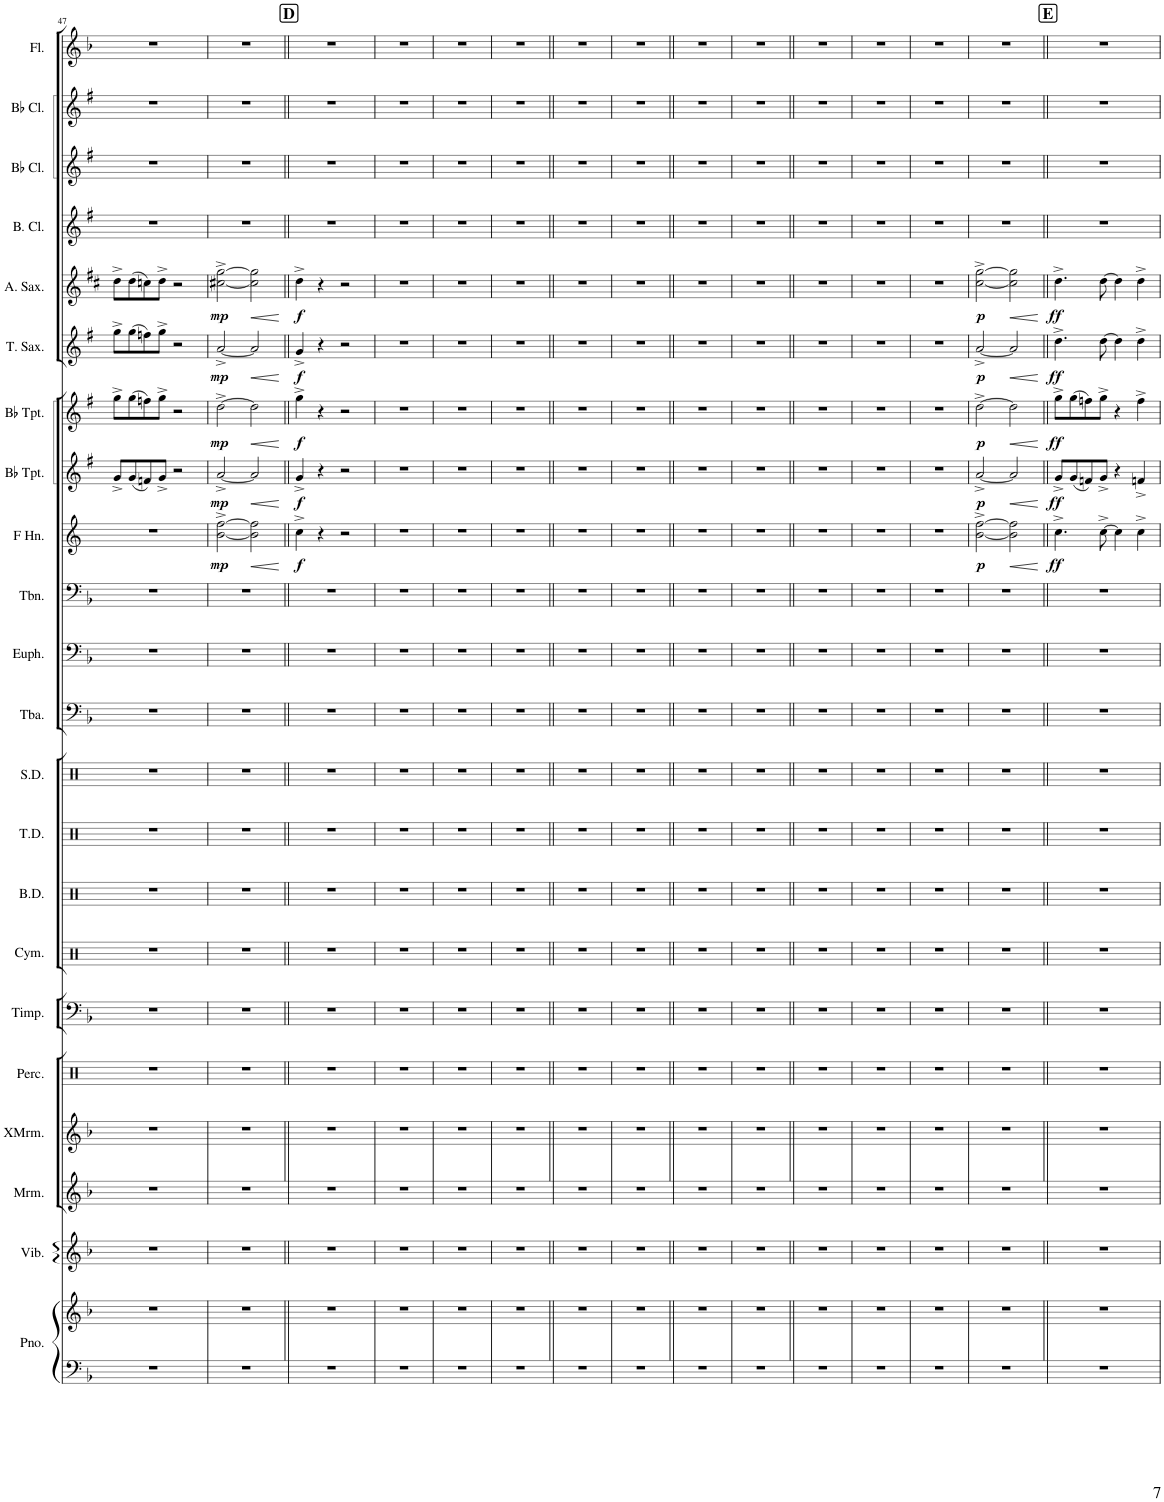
**kern	**kern	**kern	**kern	**kern	**kern	**kern	**kern	**kern	**kern	**kern	**kern	**kern	**kern	**kern	**dynam	**kern	**dynam	**kern	**dynam	**kern	**dynam	**kern	**dynam	**kern	**kern	**kern	**kern
*part22	*part22	*part21	*part20	*part19	*part18	*part17	*part16	*part15	*part14	*part13	*part12	*part11	*part10	*part9	*part9	*part8	*part8	*part7	*part7	*part6	*part6	*part5	*part5	*part4	*part3	*part2	*part1
*staff23	*staff22	*staff21	*staff20	*staff19	*staff18	*staff17	*staff16	*staff15	*staff14	*staff13	*staff12	*staff11	*staff10	*staff9	*staff9	*staff8	*staff8	*staff7	*staff7	*staff6	*staff6	*staff5	*staff5	*staff4	*staff3	*staff2	*staff1
*I"Piano	*	*I"Vibraphone	*I"Marimba	*I"Xylomarimba	*I"Percussion	*I"Timpani	*I"Cymbals	*I"Bass Drums	*I"Tenor Drums	*I"Snare Drum	*I"Tuba	*I"Euphonium	*I"Trombone	*I"Horn in F	*	*I"Bb Trumpet	*	*I"Bb Trumpet	*	*I"Tenor Saxophone	*	*I"Alto Saxophone	*	*I"Bass Clarinet	*I"Bb Clarinet	*I"Bb Clarinet	*I"Flute
*I'Pno.	*	*I'Vib.	*I'Mrm.	*I'XMrm.	*I'Perc.	*I'Timp.	*I'Cym.	*I'B.D.	*I'T.D.	*I'S.D.	*I'Tba.	*I'Euph.	*I'Tbn.	*	*	*I'Bb Tpt.	*	*I'Bb Tpt.	*	*I'T. Sax.	*	*I'A. Sax.	*	*I'B. Cl.	*I'Bb Cl.	*I'Bb Cl.	*I'Fl.
!!LO:PB:g=z
*clefF4	*clefG2	*clefG2	*clefG2	*clefG2	*clefX	*clefF4	*clefX	*clefX	*clefX	*clefX	*clefF4	*clefF4	*clefF4	*clefG2	*	*clefG2	*	*clefG2	*	*clefG2	*	*clefG2	*	*clefG2	*clefG2	*clefG2	*clefG2
*	*	*	*	*	*	*	*	*	*	*	*	*	*	*Trd4c7	*	*Trd1c2	*	*Trd1c2	*	*Trd8c14	*	*Trd5c9	*	*Trd8c14	*Trd1c2	*Trd1c2	*
*k[b-]	*k[b-]	*k[b-]	*k[b-]	*k[b-]	*k[]	*k[b-]	*k[]	*k[]	*k[]	*k[]	*k[b-]	*k[b-]	*k[b-]	*k[]	*	*k[f#]	*	*k[f#]	*	*k[f#]	*	*k[f#c#]	*	*k[f#]	*k[f#]	*k[f#]	*k[b-]
*M4/4	*M4/4	*M4/4	*M4/4	*M4/4	*M4/4	*M4/4	*M4/4	*M4/4	*M4/4	*M4/4	*M4/4	*M4/4	*M4/4	*M4/4	*	*M4/4	*	*M4/4	*	*M4/4	*	*M4/4	*	*M4/4	*M4/4	*M4/4	*M4/4
=47	=47	=47	=47	=47	=47	=47	=47	=47	=47	=47	=47	=47	=47	=47	=47	=47	=47	=47	=47	=47	=47	=47	=47	=47	=47	=47	=47
1r	1r	1r	1r	1r	1r	1r	1r	1r	1r	1r	1r	1r	1r	1r	.	8g^/L	.	8gg^\L	.	8gg^\L	.	8dd^\L	.	1r	1r	1r	1r
.	.	.	.	.	.	.	.	.	.	.	.	.	.	.	.	(8g/	.	(8gg\	.	(8gg\	.	(8dd\	.	.	.	.	.
.	.	.	.	.	.	.	.	.	.	.	.	.	.	.	.	8fn/)	.	8ffn\)	.	8ffn\)	.	8ccn\)	.	.	.	.	.
.	.	.	.	.	.	.	.	.	.	.	.	.	.	.	.	8g^/J	.	8gg^\J	.	8gg^\J	.	8dd^\J	.	.	.	.	.
.	.	.	.	.	.	.	.	.	.	.	.	.	.	.	.	2r	.	2r	.	2r	.	2r	.	.	.	.	.
=48	=48	=48	=48	=48	=48	=48	=48	=48	=48	=48	=48	=48	=48	=48	=48	=48	=48	=48	=48	=48	=48	=48	=48	=48	=48	=48	=48
!	!	!	!	!	!	!	!	!	!	!	!	!	!	!	!LO:DY:b	!	!LO:DY:b	!	!LO:DY:b	!	!LO:DY:b	!	!LO:DY:b	!	!	!	!
1r	1r	1r	1r	1r	1r	1r	1r	1r	1r	1r	1r	1r	1r	[2b\^ [2ff\^	mp	[2a^/	mp	[2dd^\	mp	[2a^/	mp	[2cc#X\^ [2gg\^	mp	1r	1r	1r	1r
!	!	!	!	!	!	!	!	!	!	!	!	!	!	!	!LO:HP:b	!	!LO:HP:b	!	!LO:HP:b	!	!LO:HP:b	!	!LO:HP:b	!	!	!	!
.	.	.	.	.	.	.	.	.	.	.	.	.	.	2b\] 2ff\]	<	2a/]	<	2dd\]	<	2a/]	<	2cc#\] 2gg\]	<	.	.	.	.
.	.	.	.	.	.	.	.	.	.	.	.	.	.	.	[	.	[	.	[	.	[	.	[	.	.	.	.
!!LO:REH:place=s1:a:B:cj:fs=14:t=D
=49||	=49||	=49||	=49||	=49||	=49||	=49||	=49||	=49||	=49||	=49||	=49||	=49||	=49||	=49||	=49||	=49||	=49||	=49||	=49||	=49||	=49||	=49||	=49||	=49||	=49||	=49||	=49||
!	!	!	!	!	!	!	!	!	!	!	!	!	!	!	!LO:DY:b	!	!LO:DY:b	!	!LO:DY:b	!	!LO:DY:b	!	!LO:DY:b	!	!	!	!
1r	1r	1r	1r	1r	1r	1r	1r	1r	1r	1r	1r	1r	1r	4cc^\	f	4g^/	f	4gg^\	f	4g^/	f	4dd^\	f	1r	1r	1r	1r
.	.	.	.	.	.	.	.	.	.	.	.	.	.	4r	.	4r	.	4r	.	4r	.	4r	.	.	.	.	.
.	.	.	.	.	.	.	.	.	.	.	.	.	.	2r	.	2r	.	2r	.	2r	.	2r	.	.	.	.	.
=50	=50	=50	=50	=50	=50	=50	=50	=50	=50	=50	=50	=50	=50	=50	=50	=50	=50	=50	=50	=50	=50	=50	=50	=50	=50	=50	=50
1r	1r	1r	1r	1r	1r	1r	1r	1r	1r	1r	1r	1r	1r	1r	.	1r	.	1r	.	1r	.	1r	.	1r	1r	1r	1r
=51	=51	=51	=51	=51	=51	=51	=51	=51	=51	=51	=51	=51	=51	=51	=51	=51	=51	=51	=51	=51	=51	=51	=51	=51	=51	=51	=51
1r	1r	1r	1r	1r	1r	1r	1r	1r	1r	1r	1r	1r	1r	1r	.	1r	.	1r	.	1r	.	1r	.	1r	1r	1r	1r
=52	=52	=52	=52	=52	=52	=52	=52	=52	=52	=52	=52	=52	=52	=52	=52	=52	=52	=52	=52	=52	=52	=52	=52	=52	=52	=52	=52
1r	1r	1r	1r	1r	1r	1r	1r	1r	1r	1r	1r	1r	1r	1r	.	1r	.	1r	.	1r	.	1r	.	1r	1r	1r	1r
=53||	=53||	=53||	=53||	=53||	=53||	=53||	=53||	=53||	=53||	=53||	=53||	=53||	=53||	=53||	=53||	=53||	=53||	=53||	=53||	=53||	=53||	=53||	=53||	=53||	=53||	=53||	=53||
1r	1r	1r	1r	1r	1r	1r	1r	1r	1r	1r	1r	1r	1r	1r	.	1r	.	1r	.	1r	.	1r	.	1r	1r	1r	1r
=54	=54	=54	=54	=54	=54	=54	=54	=54	=54	=54	=54	=54	=54	=54	=54	=54	=54	=54	=54	=54	=54	=54	=54	=54	=54	=54	=54
1r	1r	1r	1r	1r	1r	1r	1r	1r	1r	1r	1r	1r	1r	1r	.	1r	.	1r	.	1r	.	1r	.	1r	1r	1r	1r
=55||	=55||	=55||	=55||	=55||	=55||	=55||	=55||	=55||	=55||	=55||	=55||	=55||	=55||	=55||	=55||	=55||	=55||	=55||	=55||	=55||	=55||	=55||	=55||	=55||	=55||	=55||	=55||
1r	1r	1r	1r	1r	1r	1r	1r	1r	1r	1r	1r	1r	1r	1r	.	1r	.	1r	.	1r	.	1r	.	1r	1r	1r	1r
=56	=56	=56	=56	=56	=56	=56	=56	=56	=56	=56	=56	=56	=56	=56	=56	=56	=56	=56	=56	=56	=56	=56	=56	=56	=56	=56	=56
1r	1r	1r	1r	1r	1r	1r	1r	1r	1r	1r	1r	1r	1r	1r	.	1r	.	1r	.	1r	.	1r	.	1r	1r	1r	1r
=57||	=57||	=57||	=57||	=57||	=57||	=57||	=57||	=57||	=57||	=57||	=57||	=57||	=57||	=57||	=57||	=57||	=57||	=57||	=57||	=57||	=57||	=57||	=57||	=57||	=57||	=57||	=57||
1r	1r	1r	1r	1r	1r	1r	1r	1r	1r	1r	1r	1r	1r	1r	.	1r	.	1r	.	1r	.	1r	.	1r	1r	1r	1r
=58	=58	=58	=58	=58	=58	=58	=58	=58	=58	=58	=58	=58	=58	=58	=58	=58	=58	=58	=58	=58	=58	=58	=58	=58	=58	=58	=58
1r	1r	1r	1r	1r	1r	1r	1r	1r	1r	1r	1r	1r	1r	1r	.	1r	.	1r	.	1r	.	1r	.	1r	1r	1r	1r
=59	=59	=59	=59	=59	=59	=59	=59	=59	=59	=59	=59	=59	=59	=59	=59	=59	=59	=59	=59	=59	=59	=59	=59	=59	=59	=59	=59
1r	1r	1r	1r	1r	1r	1r	1r	1r	1r	1r	1r	1r	1r	1r	.	1r	.	1r	.	1r	.	1r	.	1r	1r	1r	1r
=60	=60	=60	=60	=60	=60	=60	=60	=60	=60	=60	=60	=60	=60	=60	=60	=60	=60	=60	=60	=60	=60	=60	=60	=60	=60	=60	=60
!	!	!	!	!	!	!	!	!	!	!	!	!	!	!	!LO:DY:b	!	!LO:DY:b	!	!LO:DY:b	!	!LO:DY:b	!	!LO:DY:b	!	!	!	!
1r	1r	1r	1r	1r	1r	1r	1r	1r	1r	1r	1r	1r	1r	[2b\^ [2ff\^	p	[2a^/	p	[2dd^\	p	[2a^/	p	[2cc#\^ [2gg\^	p	1r	1r	1r	1r
!	!	!	!	!	!	!	!	!	!	!	!	!	!	!	!LO:HP:b	!	!LO:HP:b	!	!LO:HP:b	!	!LO:HP:b	!	!LO:HP:b	!	!	!	!
.	.	.	.	.	.	.	.	.	.	.	.	.	.	2b\] 2ff\]	<	2a/]	<	2dd\]	<	2a/]	<	2cc#\] 2gg\]	<	.	.	.	.
.	.	.	.	.	.	.	.	.	.	.	.	.	.	.	[	.	[	.	[	.	[	.	[	.	.	.	.
!!LO:REH:place=s1:a:B:cj:fs=14:t=E
=61||	=61||	=61||	=61||	=61||	=61||	=61||	=61||	=61||	=61||	=61||	=61||	=61||	=61||	=61||	=61||	=61||	=61||	=61||	=61||	=61||	=61||	=61||	=61||	=61||	=61||	=61||	=61||
!	!	!	!	!	!	!	!	!	!	!	!	!	!	!	!LO:DY:b	!	!LO:DY:b	!	!LO:DY:b	!	!LO:DY:b	!	!LO:DY:b	!	!	!	!
1r	1r	1r	1r	1r	1r	1r	1r	1r	1r	1r	1r	1r	1r	4.cc^\	ff	8g^/L	ff	8gg^\L	ff	4.dd^\	ff	4.dd^\	ff	1r	1r	1r	1r
.	.	.	.	.	.	.	.	.	.	.	.	.	.	.	.	(8g/	.	(8gg\	.	.	.	.	.	.	.	.	.
.	.	.	.	.	.	.	.	.	.	.	.	.	.	.	.	8fn/)	.	8ffn\)	.	.	.	.	.	.	.	.	.
.	.	.	.	.	.	.	.	.	.	.	.	.	.	[8cc^\	.	8g^/J	.	8gg^\J	.	[8dd\	.	[8dd\	.	.	.	.	.
.	.	.	.	.	.	.	.	.	.	.	.	.	.	4cc\]	.	4r	.	4r	.	4dd\]	.	4dd\]	.	.	.	.	.
.	.	.	.	.	.	.	.	.	.	.	.	.	.	4cc^\	.	4fn^/	.	4ff^\	.	4dd^\	.	4dd^\	.	.	.	.	.
=	=	=	=	=	=	=	=	=	=	=	=	=	=	=	=	=	=	=	=	=	=	=	=	=	=	=	=
*-	*-	*-	*-	*-	*-	*-	*-	*-	*-	*-	*-	*-	*-	*-	*-	*-	*-	*-	*-	*-	*-	*-	*-	*-	*-	*-	*-
